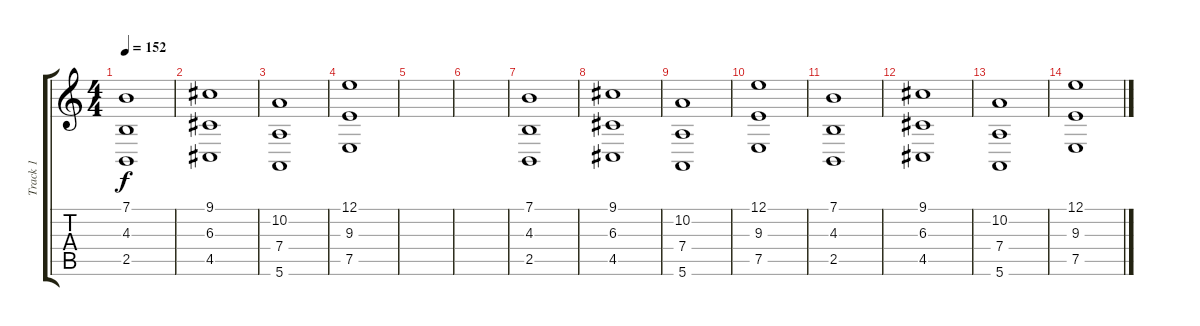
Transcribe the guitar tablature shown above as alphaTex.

\track ("Track 1" "Track 1") {instrument lead2sawtooth}
\staff {score tabs}
\tuning (E4 B3 G3 D3 A2 E2) {hide}
\ts (4 4)
\tempo 152
\clef g2
\ks c
(7.1 4.3 2.5).1{dy f} |
(9.1 6.3 4.5).1 |
(10.2 7.4 5.6).1 |
(12.1 9.3 7.5).1 |
|
|
(7.1 4.3 2.5).1 |
(9.1 6.3 4.5).1 |
(10.2 7.4 5.6).1 |
(12.1 9.3 7.5).1 |
(7.1 4.3 2.5).1 |
(9.1 6.3 4.5).1 |
(10.2 7.4 5.6).1 |
(12.1 9.3 7.5).1
